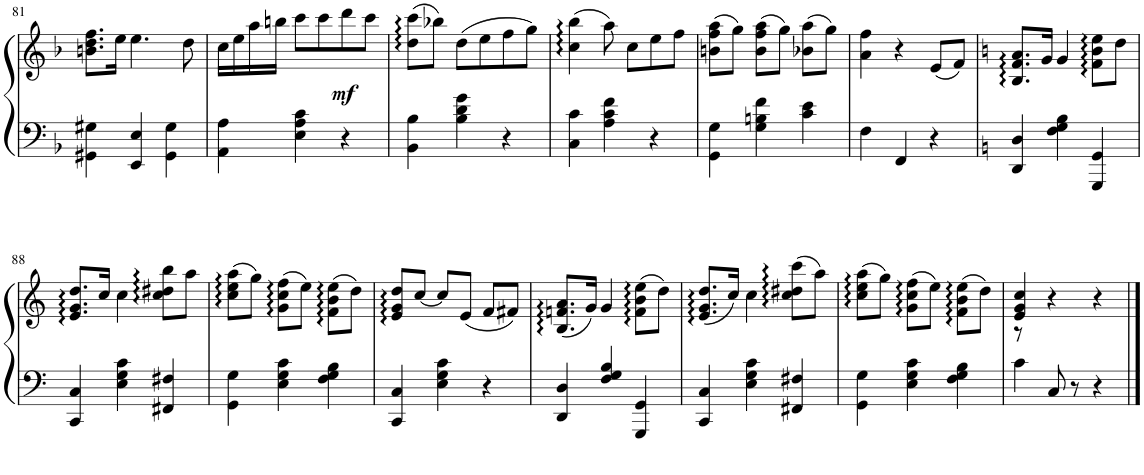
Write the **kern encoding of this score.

**kern	**kern	**dynam
*part1	*part1	*part1
*staff2	*staff1	*staff1/2
*I"Piano	*	*
*I'Pno	*	*
!!LO:PB:g=z
*clefF4	*clefG2	*
*k[b-]	*k[b-]	*
*M3/4	*M3/4	*
=81	=81	=81
4GG#X\ 4G#X\	8.bn\ 8.dd\ 8.ff\L	.
.	16ee\Jk	.
4EE/ 4E/	4.ee\	.
4GG#\ 4G#\	.	.
.	8dd\	.
=82	=82	=82
4AA\ 4A\	16cc\LL	.
.	16ee\	.
.	16aa\	.
.	16bbn\JJ	.
4E\ 4A\ 4c\	8ccc\L	.
.	8ccc\	.
!	!	!LO:DY:b
4r	8ddd\	mf
.	8ccc\J	.
=83	=83	=83
4BB-\ 4B-\	(8dd\ 8ccc\L	.
.	8bb-X\J)	.
4B-\ 4d\ 4g\	(8dd\L	.
.	8ee\	.
4r	8ff\	.
.	8gg\J)	.
=84	=84	=84
4C\ 4c\	(4cc\ 4bb-\	.
4A\ 4c\ 4f\	8aa\)	.
.	8cc\L	.
4r	8ee\	.
.	8ff\J	.
=85	=85	=85
4GG\ 4G\	(8bn\ 8ff\ 8aa\L	.
.	8gg\J)	.
4G\ 4Bn\ 4f\	(8b\ 8ff\ 8aa\L	.
.	8gg\J)	.
4c\ 4e\	(8b-X\ 8aa\L	.
.	8gg\J)	.
=86	=86	=86
4F\	4a\ 4ff\	.
4FF/	4r	.
4r	(8e/L	.
.	8f/J)	.
=87	=87	=87
*k[]	*k[]	*
4DD/ 4D/	8.B/ 8.f/ 8.a/L	.
.	16g/Jk	.
4F\ 4G\ 4B\	4g/	.
4GGG/ 4GG/	8f\ 8b\ 8ee\L	.
.	8dd\J	.
!!LO:LB:g=z
=88	=88	=88
4CC/ 4C/	8.e/ 8.g/ 8.dd/L	.
.	16cc/Jk	.
4E\ 4G\ 4c\	4cc\	.
4FF#X/ 4F#X/	8cc\ 8dd#X\ 8bb\L	.
.	8aa\J	.
=89	=89	=89
4GG\ 4G\	(8cc\ 8ee\ 8aa\L	.
.	8gg\J)	.
4E\ 4G\ 4c\	(8g\ 8cc\ 8ff\L	.
.	8ee\J)	.
4F\ 4G\ 4B\	(8f\ 8b\ 8ee\L	.
.	8dd\J)	.
=90	=90	=90
4CC/ 4C/	8e/ 8g/ 8dd/L	.
.	[8cc/J	.
4E\ 4G\ 4c\	8cc/L]	.
.	(8e/J	.
4r	8f/L	.
.	8f#X/J)	.
=91	=91	=91
4DD/ 4D/	(8.B/ 8.fn/ 8.a/L	.
.	16g/Jk)	.
4F/ 4G/ 4B/	4g/	.
4GGG/ 4GG/	(8f\ 8b\ 8ee\L	.
.	8dd\J)	.
=92	=92	=92
4CC/ 4C/	(8.e/ 8.g/ 8.dd/L	.
.	16cc/Jk)	.
4E\ 4G\ 4c\	4cc\	.
4FF#X/ 4F#X/	(8cc\ 8dd#X\ 8ccc\L	.
.	8aa\J)	.
=93	=93	=93
4GG\ 4G\	(8cc\ 8ee\ 8aa\L	.
.	8gg\J)	.
4E\ 4G\ 4c\	(8g\ 8cc\ 8ff\L	.
.	8ee\J)	.
4F\ 4G\ 4B\	(8f\ 8b\ 8ee\L	.
.	8dd\J)	.
=94	=94	=94
*	*^	*
4c\	4e/ 4g/ 4cc/	8r	.
.	.	2ryy	.
8C/	4r	.	.
8r	.	.	.
4r	4r	.	.
.	.	8ryy	.
*	*v	*v	*
==	==	==
*-	*-	*-
